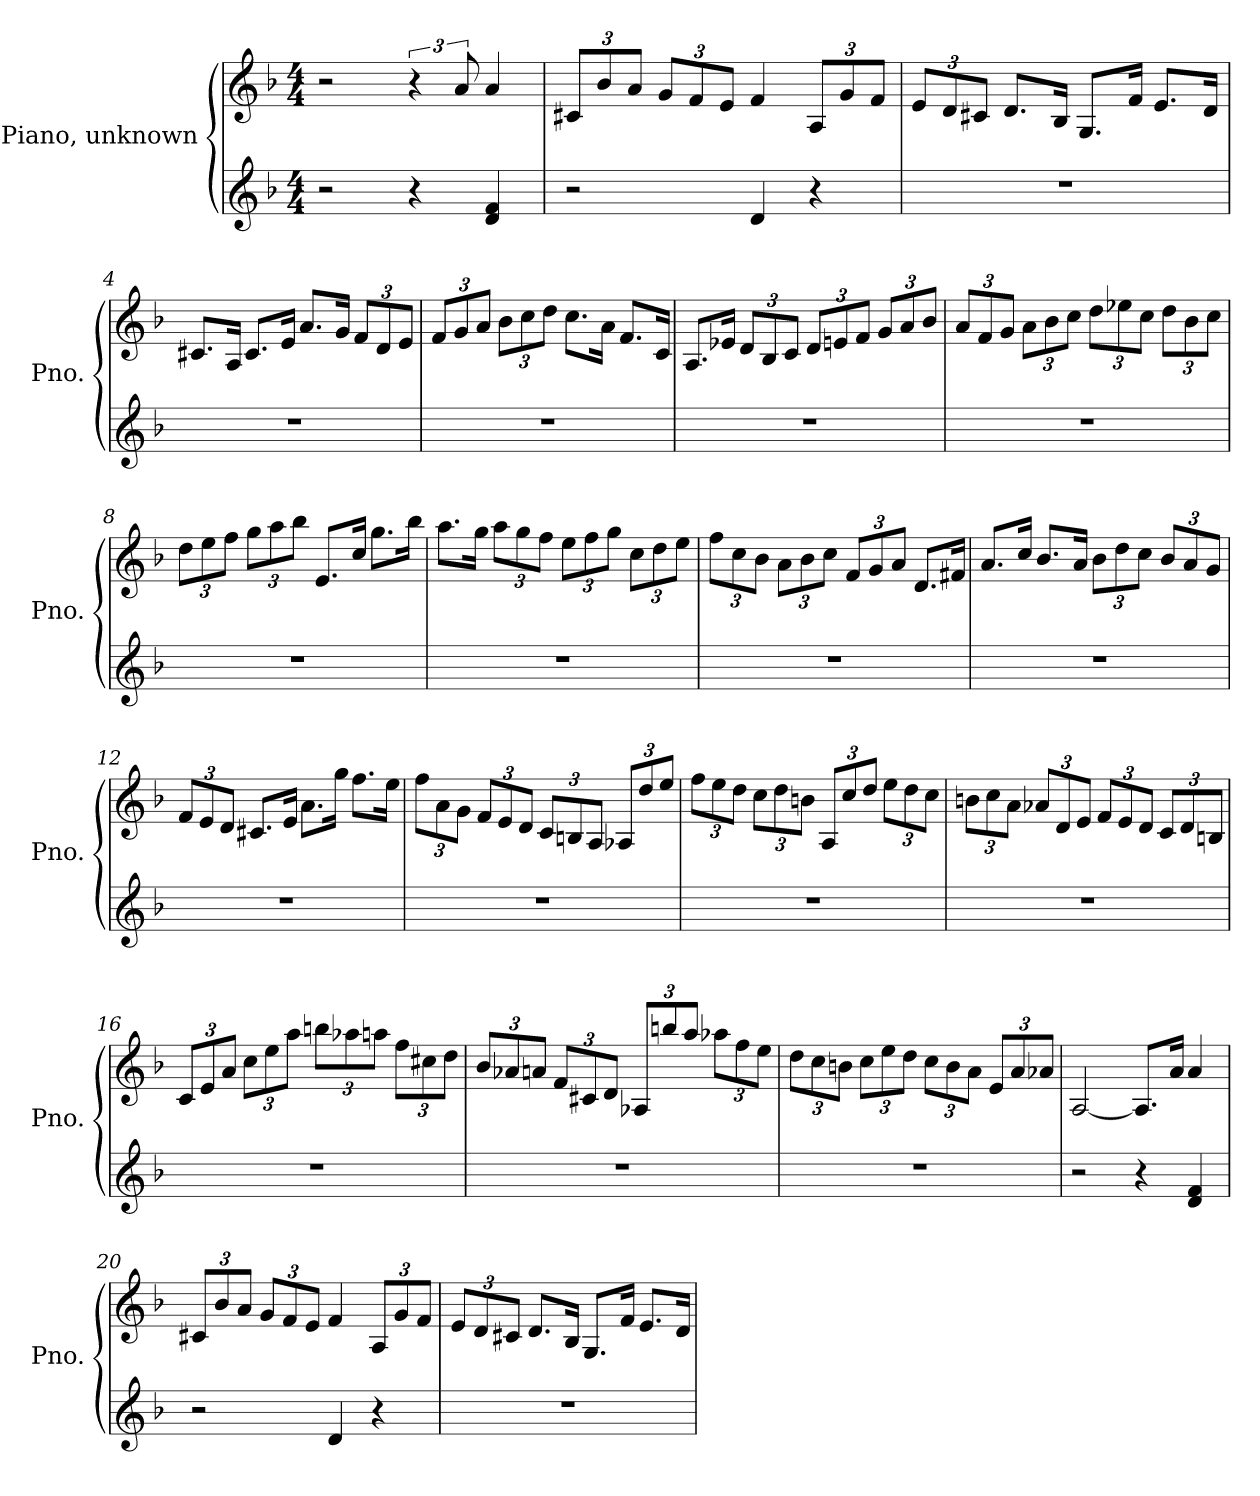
**kern	**kern
*part1	*part1
*staff2	*staff1
*I"Piano, unknown	*
*I'Pno.	*
*clefG2	*clefG2
*k[b-]	*k[b-]
*M4/4	*M4/4
*MM120	*MM120
=1	=1
2r	2r
4r	6r
.	12a/
4d/ 4f/	4a/
=2	=2
*	*Xbrackettup
2r	12c#X/L
.	12b-/
.	12a/J
.	12g/L
.	12f/
.	12e/J
4d/	4f/
4r	12A/L
.	12g/
.	12f/J
=3	=3
1r	12e/L
.	12d/
.	12c#X/J
.	8.d/L
.	16B-/Jk
.	8.G/L
.	16f/Jk
.	8.e/L
.	16d/Jk
=4	=4
1r	8.c#X/L
.	16A/Jk
.	8.c#/L
.	16e/Jk
.	8.a/L
.	16g/Jk
.	12f/L
.	12d/
.	12e/J
!!LO:LB:g=z
=5	=5
1r	12f/L
.	12g/
.	12a/J
.	12b-\L
.	12cc\
.	12dd\J
.	8.cc\L
.	16a\Jk
.	8.f/L
.	16c/Jk
=6	=6
1r	8.A/L
.	16e-X/Jk
.	12d/L
.	12B-/
.	12c/J
.	12d/L
.	12en/
.	12f/J
.	12g/L
.	12a/
.	12b-/J
=7	=7
1r	12a/L
.	12f/
.	12g/J
.	12a\L
.	12b-\
.	12cc\J
.	12dd\L
.	12ee-X\
.	12cc\J
.	12dd\L
.	12b-\
.	12cc\J
!!LO:LB:g=z
=8	=8
1r	12dd\L
.	12ee\
.	12ff\J
.	12gg\L
.	12aa\
.	12bb-\J
.	8.e/L
.	16cc/Jk
.	8.gg\L
.	16bb-\Jk
=9	=9
1r	8.aa\L
.	16gg\Jk
.	12aa\L
.	12gg\
.	12ff\J
.	12ee\L
.	12ff\
.	12gg\J
.	12cc\L
.	12dd\
.	12ee\J
=10	=10
1r	12ff\L
.	12cc\
.	12b-\J
.	12a\L
.	12b-\
.	12cc\J
.	12f/L
.	12g/
.	12a/J
.	8.d/L
.	16f#X/Jk
!!LO:LB:g=z
=11	=11
1r	8.a/L
.	16cc/Jk
.	8.b-/L
.	16a/Jk
.	12b-\L
.	12dd\
.	12cc\J
.	12b-/L
.	12a/
.	12g/J
=12	=12
1r	12f/L
.	12e/
.	12d/J
.	8.c#X/L
.	16e/Jk
.	8.a\L
.	16gg\Jk
.	8.ff\L
.	16ee\Jk
=13	=13
1r	12ff\L
.	12a\
.	12g\J
.	12f/L
.	12e/
.	12d/J
.	12c/L
.	12Bn/
.	12A/J
.	12A-X/L
.	12dd/
.	12ee/J
!!LO:LB:g=z
=14	=14
1r	12ff\L
.	12ee\
.	12dd\J
.	12cc\L
.	12dd\
.	12bn\J
.	12A/L
.	12cc/
.	12dd/J
.	12ee\L
.	12dd\
.	12cc\J
=15	=15
1r	12bn\L
.	12cc\
.	12a\J
.	12a-X/L
.	12d/
.	12e/J
.	12f/L
.	12e/
.	12d/J
.	12c/L
.	12d/
.	12Bn/J
=16	=16
1r	12c/L
.	12e/
.	12a/J
.	12cc\L
.	12ee\
.	12aa\J
.	12bbn\L
.	12aa-X\
.	12aan\J
.	12ff\L
.	12cc#X\
.	12dd\J
!!LO:LB:g=z
=17	=17
1r	12b-/L
.	12a-X/
.	12an/J
.	12f/L
.	12c#X/
.	12d/J
.	12A-X/L
.	12bbn/
.	12aa/J
.	12aa-X\L
.	12ff\
.	12ee\J
=18	=18
1r	12dd\L
.	12cc\
.	12bn\J
.	12cc\L
.	12ee\
.	12dd\J
.	12cc\L
.	12b\
.	12a\J
.	12e/L
.	12a/
.	12a-X/J
=19	=19
2r	[2A/
4r	8.A/L]
.	16a/Jk
4d/ 4f/	4a/
!!LO:PB:g=z
=20	=20
2r	12c#X/L
.	12b-/
.	12a/J
.	12g/L
.	12f/
.	12e/J
4d/	4f/
4r	12A/L
.	12g/
.	12f/J
=21	=21
1r	12e/L
.	12d/
.	12c#X/J
.	8.d/L
.	16B-/Jk
.	8.G/L
.	16f/Jk
.	8.e/L
.	16d/Jk
=	=
*-	*-
